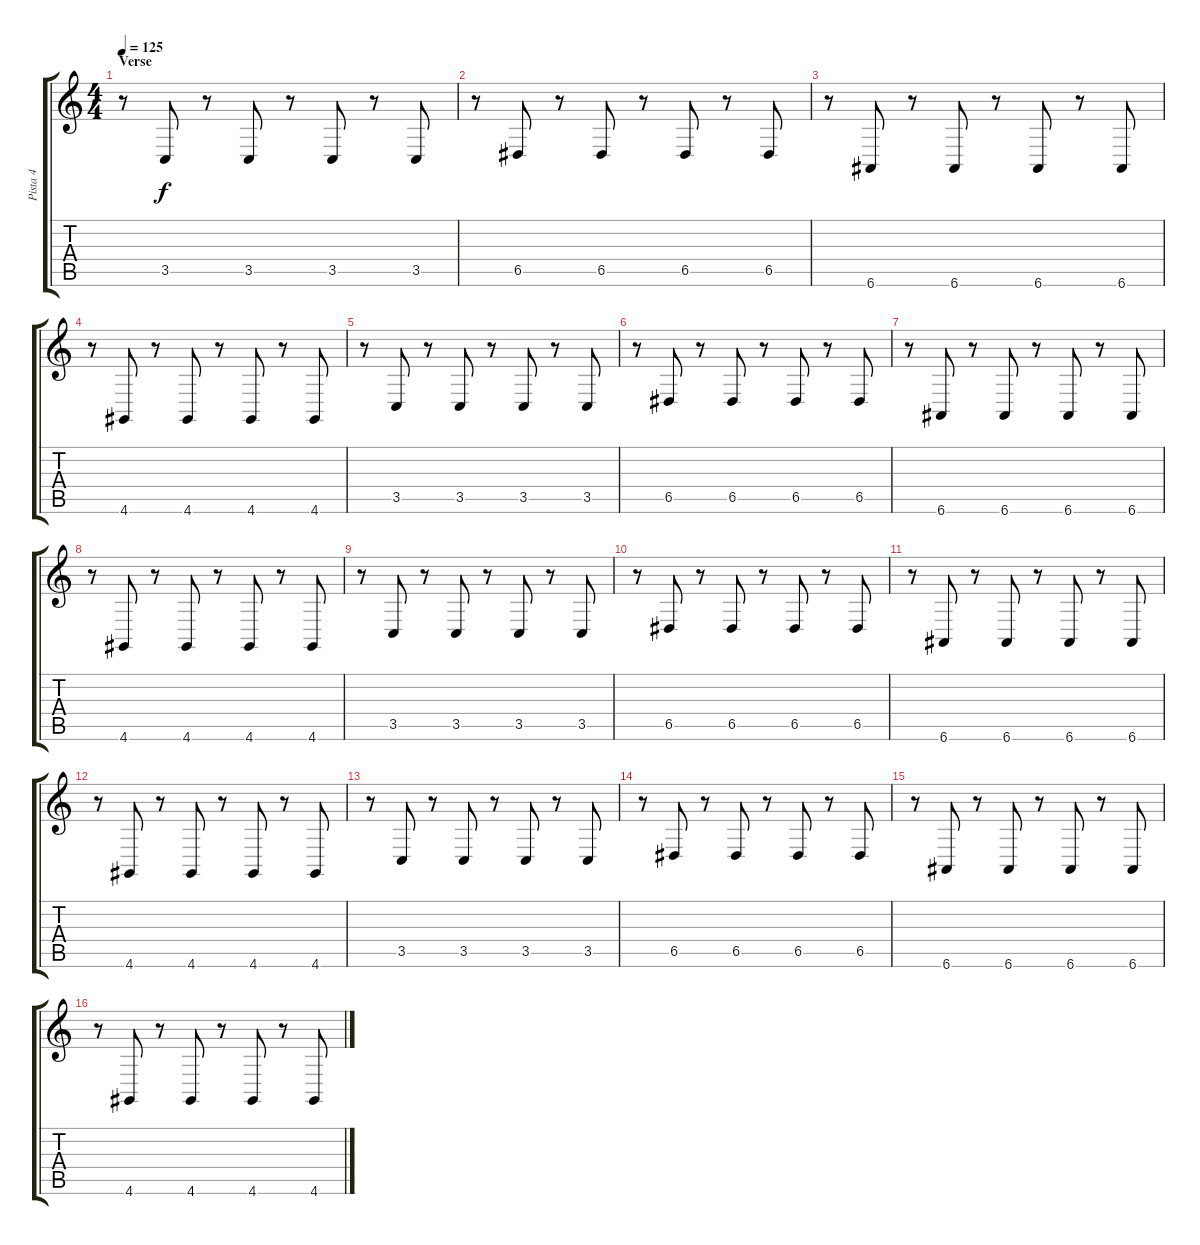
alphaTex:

\track ("Pista 4" "Pista 4") {instrument lead8bassandlead}
\staff {score tabs}
\tuning (E4 B3 G3 D3 A2 E2) {hide}
\ts (4 4)
\section ("" "Verse")
\tempo 125
\clef g2
\ks c
r.8{dy f} 3.5.8 r.8 3.5.8 r.8 3.5.8 r.8 3.5.8 |
r.8 6.5.8 r.8 6.5.8 r.8 6.5.8 r.8 6.5.8 |
r.8 6.6.8 r.8 6.6.8 r.8 6.6.8 r.8 6.6.8 |
r.8 4.6.8 r.8 4.6.8 r.8 4.6.8 r.8 4.6.8 |
r.8 3.5.8 r.8 3.5.8 r.8 3.5.8 r.8 3.5.8 |
r.8 6.5.8 r.8 6.5.8 r.8 6.5.8 r.8 6.5.8 |
r.8 6.6.8 r.8 6.6.8 r.8 6.6.8 r.8 6.6.8 |
r.8 4.6.8 r.8 4.6.8 r.8 4.6.8 r.8 4.6.8 |
r.8 3.5.8 r.8 3.5.8 r.8 3.5.8 r.8 3.5.8 |
r.8 6.5.8 r.8 6.5.8 r.8 6.5.8 r.8 6.5.8 |
r.8 6.6.8 r.8 6.6.8 r.8 6.6.8 r.8 6.6.8 |
r.8 4.6.8 r.8 4.6.8 r.8 4.6.8 r.8 4.6.8 |
r.8 3.5.8 r.8 3.5.8 r.8 3.5.8 r.8 3.5.8 |
r.8 6.5.8 r.8 6.5.8 r.8 6.5.8 r.8 6.5.8 |
r.8 6.6.8 r.8 6.6.8 r.8 6.6.8 r.8 6.6.8 |
r.8 4.6.8 r.8 4.6.8 r.8 4.6.8 r.8 4.6.8
